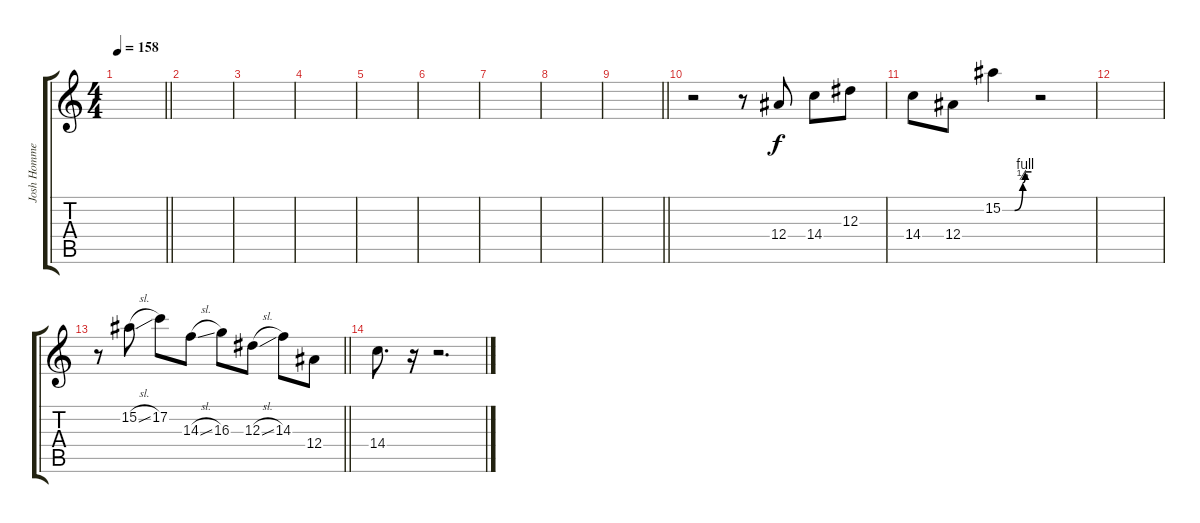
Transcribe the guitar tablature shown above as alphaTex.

\track ("Josh Homme" "Josh Homme") {instrument overdrivenguitar}
\staff {score tabs}
\tuning (C4 G3 Eb3 Bb2 F2 C2) {hide}
\ts (4 4)
\tempo 158
\clef g2
\barLineRight lightlight
\ks c
|
\section ("" "")
|
|
|
|
|
|
|
\barLineRight lightlight
|
\section ("" "")
r.2 r.8 12.4.8 14.4.8 12.3.8 |
14.4.8 12.4.8 15.2{be (custom 0 0 25 0 42 2 47 4 60 4)}.4 r.2 |
|
\barLineRight lightlight
r.8 15.2{sl}.8 17.2.8 14.3{sl}.8 16.3.8 12.3{sl}.8 14.3.8 12.4.8 |
14.4.8{d} r.16 r.2{d}
